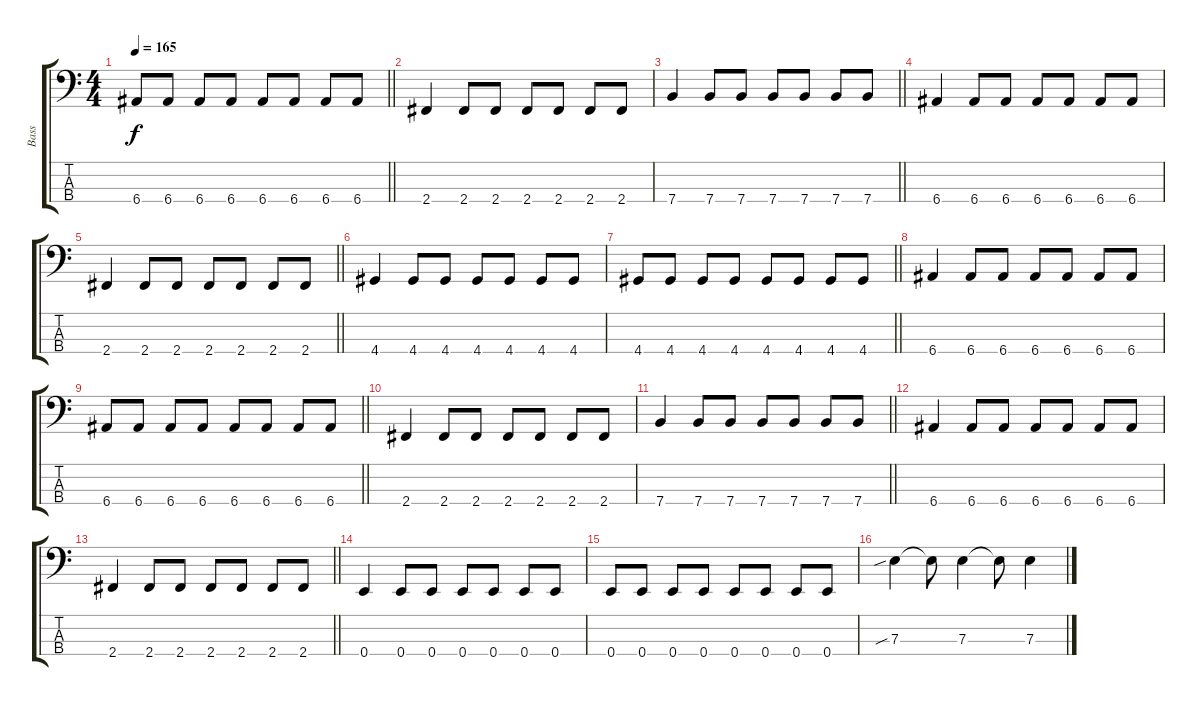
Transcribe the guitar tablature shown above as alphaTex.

\track ("Bass" "Bass") {instrument electricbassfinger}
\staff {score tabs}
\tuning (G2 D2 A1 E1) {hide}
\ts (4 4)
\tempo 165
\clef f4
\barLineRight lightlight
\ks c
6.4.8{dy f} 6.4.8 6.4.8 6.4.8 6.4.8 6.4.8 6.4.8 6.4.8 |
2.4.4 2.4.8 2.4.8 2.4.8 2.4.8 2.4.8 2.4.8 |
\barLineRight lightlight
7.4.4 7.4.8 7.4.8 7.4.8 7.4.8 7.4.8 7.4.8 |
6.4.4 6.4.8 6.4.8 6.4.8 6.4.8 6.4.8 6.4.8 |
\barLineRight lightlight
2.4.4 2.4.8 2.4.8 2.4.8 2.4.8 2.4.8 2.4.8 |
4.4.4 4.4.8 4.4.8 4.4.8 4.4.8 4.4.8 4.4.8 |
\barLineRight lightlight
4.4.8 4.4.8 4.4.8 4.4.8 4.4.8 4.4.8 4.4.8 4.4.8 |
6.4.4 6.4.8 6.4.8 6.4.8 6.4.8 6.4.8 6.4.8 |
\barLineRight lightlight
6.4.8 6.4.8 6.4.8 6.4.8 6.4.8 6.4.8 6.4.8 6.4.8 |
2.4.4 2.4.8 2.4.8 2.4.8 2.4.8 2.4.8 2.4.8 |
\barLineRight lightlight
7.4.4 7.4.8 7.4.8 7.4.8 7.4.8 7.4.8 7.4.8 |
6.4.4 6.4.8 6.4.8 6.4.8 6.4.8 6.4.8 6.4.8 |
\barLineRight lightlight
2.4.4 2.4.8 2.4.8 2.4.8 2.4.8 2.4.8 2.4.8 |
0.4.4 0.4.8 0.4.8 0.4.8 0.4.8 0.4.8 0.4.8 |
0.4.8 0.4.8 0.4.8 0.4.8 0.4.8 0.4.8 0.4.8 0.4.8 |
7.3{sib}.4 7.3{t}.8 7.3.4 7.3{t}.8 7.3.4
